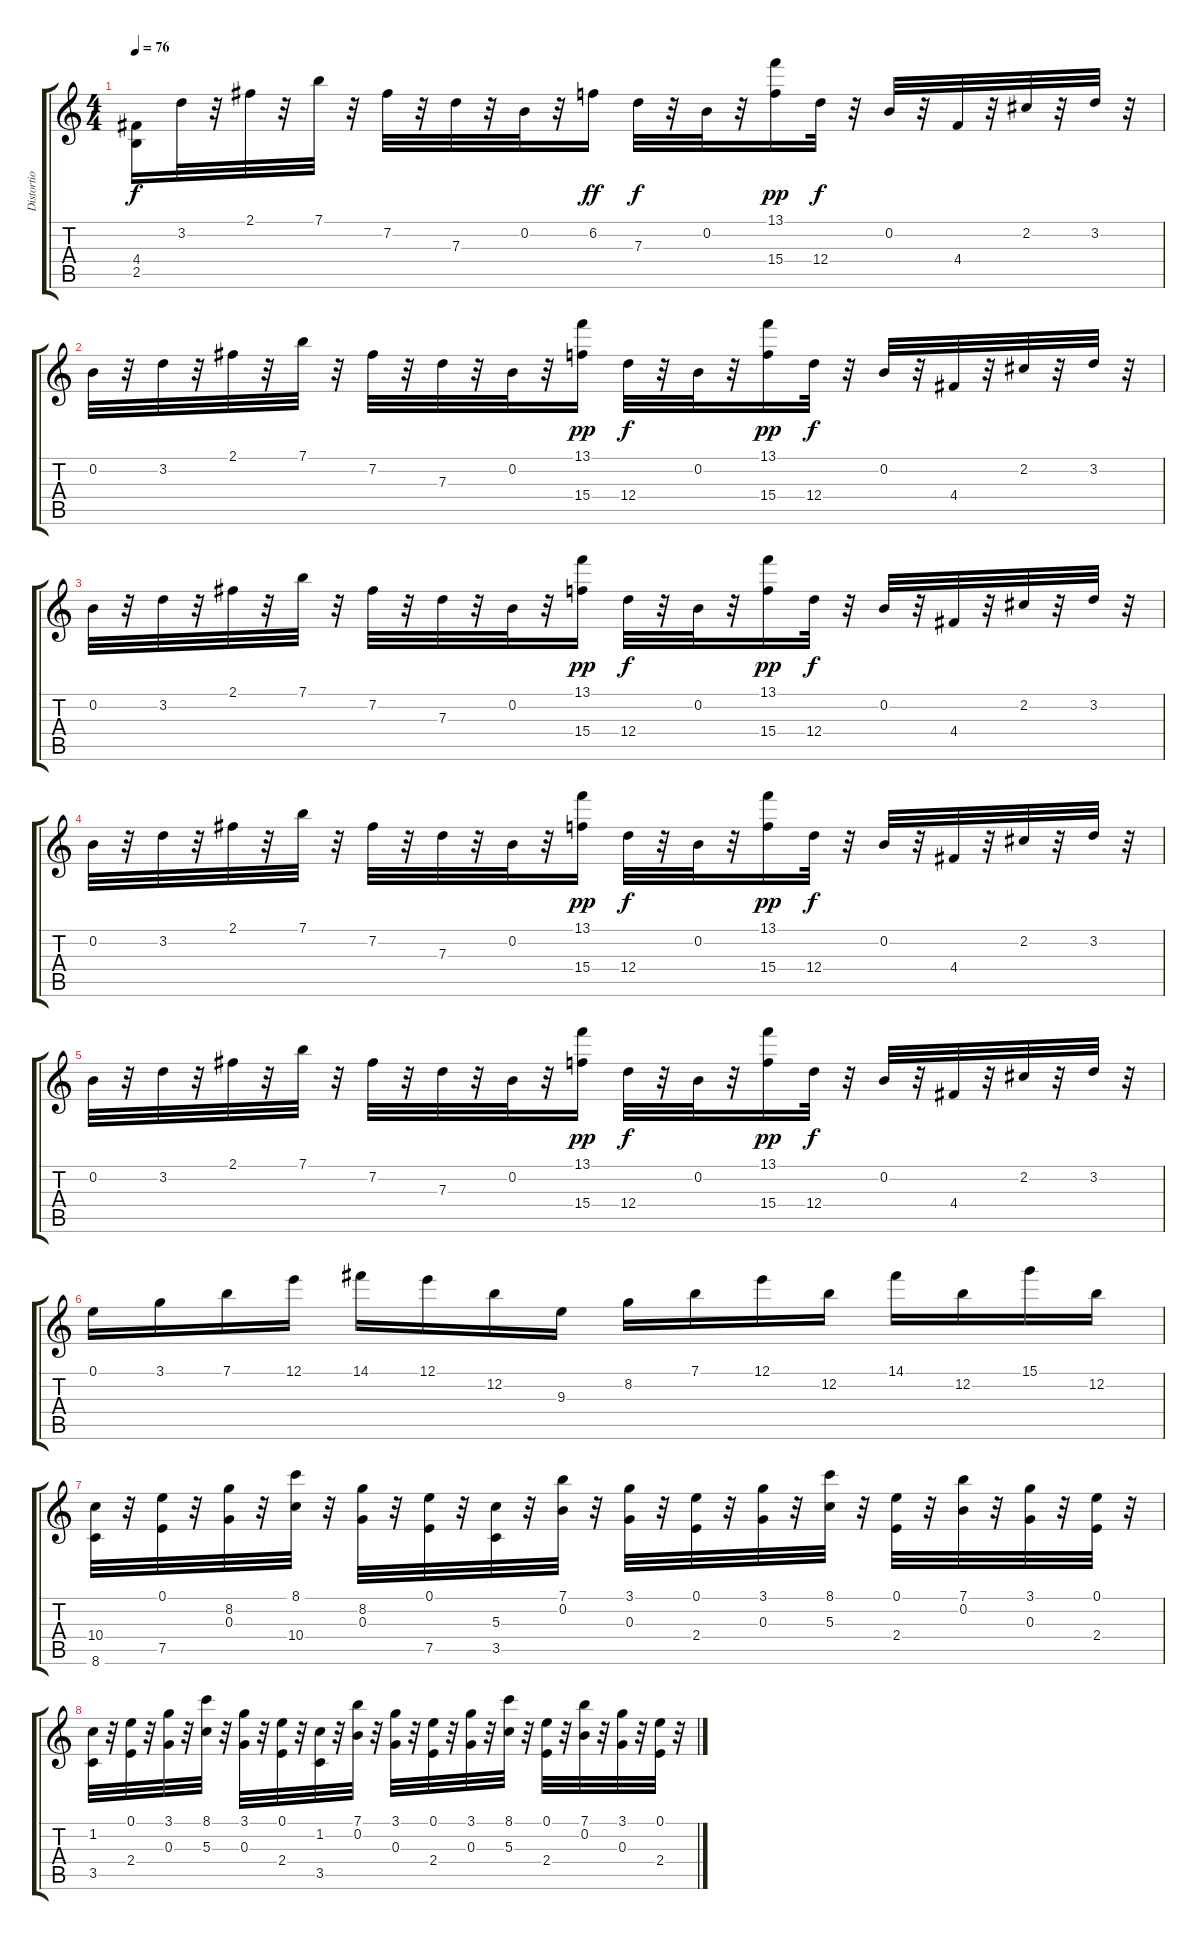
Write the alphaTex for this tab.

\track ("Distortio" "Distortio") {instrument distortionguitar}
\staff {score tabs}
\tuning (E4 B3 G3 D3 A2 E2) {hide}
\ts (4 4)
\tempo 76
\clef g2
\ks c
(4.4{t} 2.5{t}).16{dy f} 3.2.32 r.32 2.1.32 r.32 7.1.32 r.32 7.2.32 r.32 7.3.32 r.32 0.2.32 r.32 6.2.16{dy ff} 7.3.32{dy f} r.32 0.2.32 r.32 (13.1 15.4).16{dy pp} 12.4.32{dy f} r.32 0.2.32 r.32 4.4.32 r.32 2.2.32 r.32 3.2.32 r.32 |
0.2.32 r.32 3.2.32 r.32 2.1.32 r.32 7.1.32 r.32 7.2.32 r.32 7.3.32 r.32 0.2.32 r.32 (13.1 15.4).16{dy pp} 12.4.32{dy f} r.32 0.2.32 r.32 (13.1 15.4).16{dy pp} 12.4.32{dy f} r.32 0.2.32 r.32 4.4.32 r.32 2.2.32 r.32 3.2.32 r.32 |
0.2.32 r.32 3.2.32 r.32 2.1.32 r.32 7.1.32 r.32 7.2.32 r.32 7.3.32 r.32 0.2.32 r.32 (13.1 15.4).16{dy pp} 12.4.32{dy f} r.32 0.2.32 r.32 (13.1 15.4).16{dy pp} 12.4.32{dy f} r.32 0.2.32 r.32 4.4.32 r.32 2.2.32 r.32 3.2.32 r.32 |
0.2.32 r.32 3.2.32 r.32 2.1.32 r.32 7.1.32 r.32 7.2.32 r.32 7.3.32 r.32 0.2.32 r.32 (13.1 15.4).16{dy pp} 12.4.32{dy f} r.32 0.2.32 r.32 (13.1 15.4).16{dy pp} 12.4.32{dy f} r.32 0.2.32 r.32 4.4.32 r.32 2.2.32 r.32 3.2.32 r.32 |
0.2.32 r.32 3.2.32 r.32 2.1.32 r.32 7.1.32 r.32 7.2.32 r.32 7.3.32 r.32 0.2.32 r.32 (13.1 15.4).16{dy pp} 12.4.32{dy f} r.32 0.2.32 r.32 (13.1 15.4).16{dy pp} 12.4.32{dy f} r.32 0.2.32 r.32 4.4.32 r.32 2.2.32 r.32 3.2.32 r.32 |
0.1.16 3.1.16 7.1.16 12.1.16 14.1.16 12.1.16 12.2.16 9.3.16 8.2.16 7.1.16 12.1.16 12.2.16 14.1.16 12.2.16 15.1.16 12.2.16 |
(10.4 8.6).32 r.32 (0.1 7.5).32 r.32 (8.2 0.3).32 r.32 (8.1 10.4).32 r.32 (8.2 0.3).32 r.32 (0.1 7.5).32 r.32 (5.3 3.5).32 r.32 (7.1 0.2).32 r.32 (3.1 0.3).32 r.32 (0.1 2.4).32 r.32 (3.1 0.3).32 r.32 (8.1 5.3).32 r.32 (0.1 2.4).32 r.32 (7.1 0.2).32 r.32 (3.1 0.3).32 r.32 (0.1 2.4).32 r.32 |
(1.2 3.5).32 r.32 (0.1 2.4).32 r.32 (3.1 0.3).32 r.32 (8.1 5.3).32 r.32 (3.1 0.3).32 r.32 (0.1 2.4).32 r.32 (1.2 3.5).32 r.32 (7.1 0.2).32 r.32 (3.1 0.3).32 r.32 (0.1 2.4).32 r.32 (3.1 0.3).32 r.32 (8.1 5.3).32 r.32 (0.1 2.4).32 r.32 (7.1 0.2).32 r.32 (3.1 0.3).32 r.32 (0.1 2.4).32 r.32
